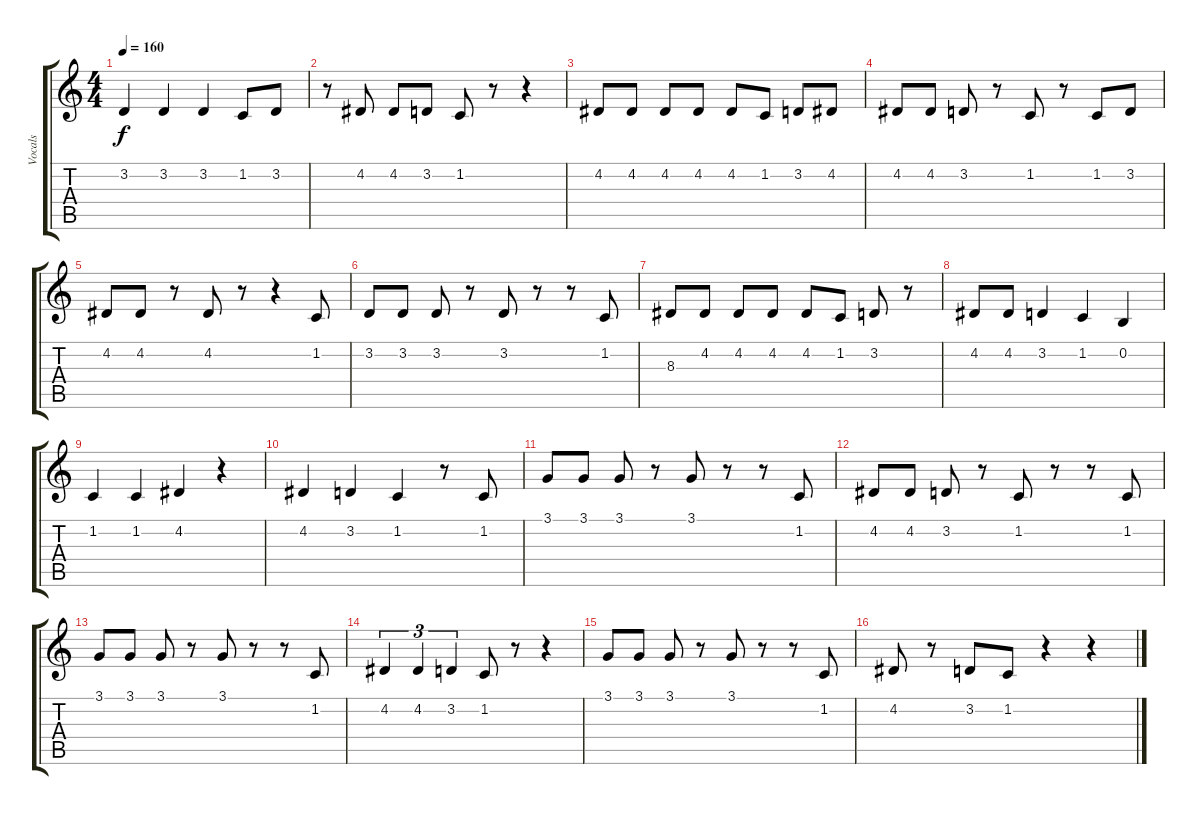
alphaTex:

\track ("Vocals" "Vocals") {instrument synthvoice}
\staff {score tabs}
\tuning (E4 B3 G3 D3 A2 E2) {hide}
\ts (4 4)
\tempo 160
\clef g2
\ks c
3.2.4{dy f} 3.2.4 3.2.4 1.2.8 3.2.8 |
r.8 4.2.8 4.2.8 3.2.8 1.2.8 r.8 r.4 |
4.2.8 4.2.8 4.2.8 4.2.8 4.2.8 1.2.8 3.2.8 4.2.8 |
4.2.8 4.2.8 3.2.8 r.8 1.2.8 r.8 1.2.8 3.2.8 |
4.2.8 4.2.8 r.8 4.2.8 r.8 r.4 1.2.8 |
3.2.8 3.2.8 3.2.8 r.8 3.2.8 r.8 r.8 1.2.8 |
8.3.8 4.2.8 4.2.8 4.2.8 4.2.8 1.2.8 3.2.8 r.8 |
4.2.8 4.2.8 3.2.4 1.2.4 0.2.4 |
1.2.4 1.2.4 4.2.4 r.4 |
4.2.4 3.2.4 1.2.4 r.8 1.2.8 |
3.1.8 3.1.8 3.1.8 r.8 3.1.8 r.8 r.8 1.2.8 |
4.2.8 4.2.8 3.2.8 r.8 1.2.8 r.8 r.8 1.2.8 |
3.1.8 3.1.8 3.1.8 r.8 3.1.8 r.8 r.8 1.2.8 |
4.2.4{tu (3 2)} 4.2.4{tu (3 2)} 3.2.4{tu (3 2)} 1.2.8 r.8 r.4 |
3.1.8 3.1.8 3.1.8 r.8 3.1.8 r.8 r.8 1.2.8 |
4.2.8 r.8 3.2.8 1.2.8 r.4 r.4
